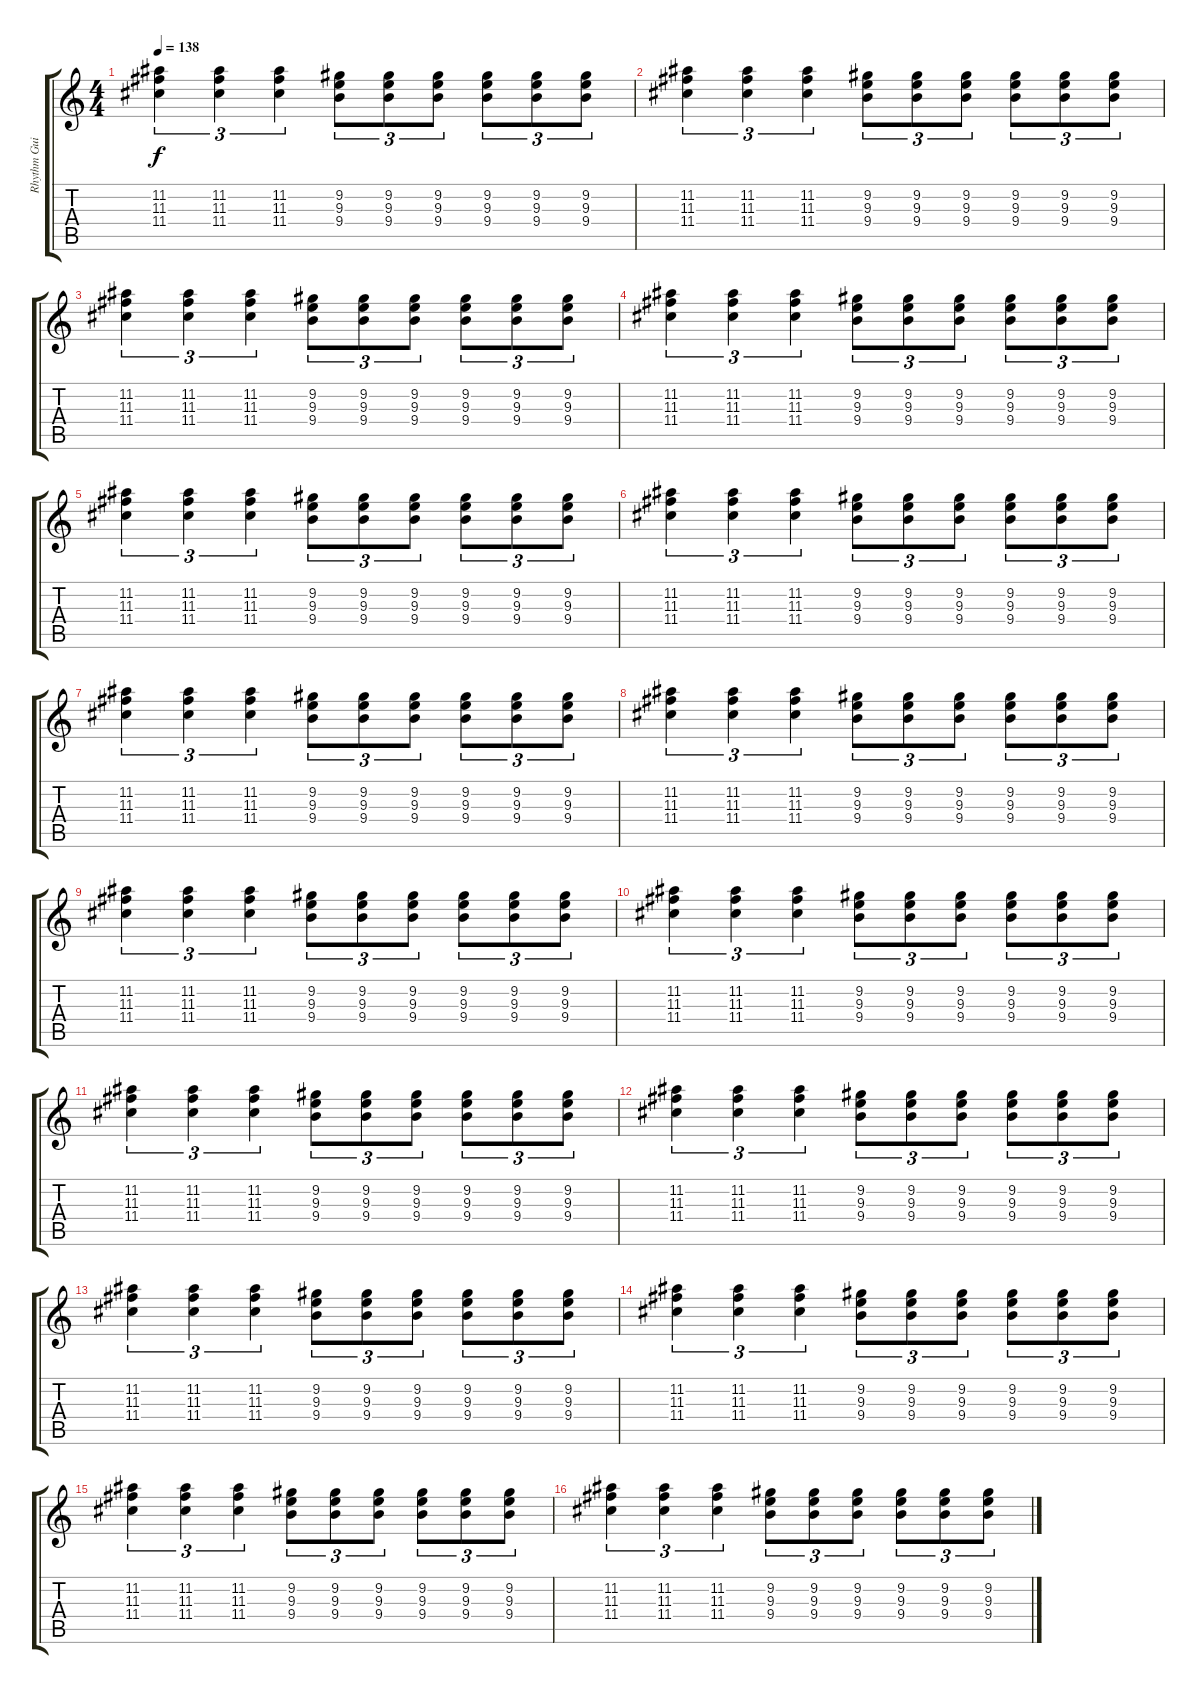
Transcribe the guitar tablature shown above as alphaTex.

\track ("Rhythm Guitar 1" "Rhythm Gui") {instrument overdrivenguitar}
\staff {score tabs}
\tuning (E4 B3 G3 D3 A2 E2) {hide}
\ts (4 4)
\tempo 138
\clef g2
\ks c
(11.2 11.3 11.4).4{tu (3 2) dy f} (11.2 11.3 11.4).4{tu (3 2)} (11.2 11.3 11.4).4{tu (3 2)} (9.2 9.3 9.4).8{tu (3 2)} (9.2 9.3 9.4).8{tu (3 2)} (9.2 9.3 9.4).8{tu (3 2)} (9.2 9.3 9.4).8{tu (3 2)} (9.2 9.3 9.4).8{tu (3 2)} (9.2 9.3 9.4).8{tu (3 2)} |
(11.2 11.3 11.4).4{tu (3 2)} (11.2 11.3 11.4).4{tu (3 2)} (11.2 11.3 11.4).4{tu (3 2)} (9.2 9.3 9.4).8{tu (3 2)} (9.2 9.3 9.4).8{tu (3 2)} (9.2 9.3 9.4).8{tu (3 2)} (9.2 9.3 9.4).8{tu (3 2)} (9.2 9.3 9.4).8{tu (3 2)} (9.2 9.3 9.4).8{tu (3 2)} |
(11.2 11.3 11.4).4{tu (3 2)} (11.2 11.3 11.4).4{tu (3 2)} (11.2 11.3 11.4).4{tu (3 2)} (9.2 9.3 9.4).8{tu (3 2)} (9.2 9.3 9.4).8{tu (3 2)} (9.2 9.3 9.4).8{tu (3 2)} (9.2 9.3 9.4).8{tu (3 2)} (9.2 9.3 9.4).8{tu (3 2)} (9.2 9.3 9.4).8{tu (3 2)} |
(11.2 11.3 11.4).4{tu (3 2)} (11.2 11.3 11.4).4{tu (3 2)} (11.2 11.3 11.4).4{tu (3 2)} (9.2 9.3 9.4).8{tu (3 2)} (9.2 9.3 9.4).8{tu (3 2)} (9.2 9.3 9.4).8{tu (3 2)} (9.2 9.3 9.4).8{tu (3 2)} (9.2 9.3 9.4).8{tu (3 2)} (9.2 9.3 9.4).8{tu (3 2)} |
(11.2 11.3 11.4).4{tu (3 2)} (11.2 11.3 11.4).4{tu (3 2)} (11.2 11.3 11.4).4{tu (3 2)} (9.2 9.3 9.4).8{tu (3 2)} (9.2 9.3 9.4).8{tu (3 2)} (9.2 9.3 9.4).8{tu (3 2)} (9.2 9.3 9.4).8{tu (3 2)} (9.2 9.3 9.4).8{tu (3 2)} (9.2 9.3 9.4).8{tu (3 2)} |
(11.2 11.3 11.4).4{tu (3 2)} (11.2 11.3 11.4).4{tu (3 2)} (11.2 11.3 11.4).4{tu (3 2)} (9.2 9.3 9.4).8{tu (3 2)} (9.2 9.3 9.4).8{tu (3 2)} (9.2 9.3 9.4).8{tu (3 2)} (9.2 9.3 9.4).8{tu (3 2)} (9.2 9.3 9.4).8{tu (3 2)} (9.2 9.3 9.4).8{tu (3 2)} |
(11.2 11.3 11.4).4{tu (3 2)} (11.2 11.3 11.4).4{tu (3 2)} (11.2 11.3 11.4).4{tu (3 2)} (9.2 9.3 9.4).8{tu (3 2)} (9.2 9.3 9.4).8{tu (3 2)} (9.2 9.3 9.4).8{tu (3 2)} (9.2 9.3 9.4).8{tu (3 2)} (9.2 9.3 9.4).8{tu (3 2)} (9.2 9.3 9.4).8{tu (3 2)} |
(11.2 11.3 11.4).4{tu (3 2)} (11.2 11.3 11.4).4{tu (3 2)} (11.2 11.3 11.4).4{tu (3 2)} (9.2 9.3 9.4).8{tu (3 2)} (9.2 9.3 9.4).8{tu (3 2)} (9.2 9.3 9.4).8{tu (3 2)} (9.2 9.3 9.4).8{tu (3 2)} (9.2 9.3 9.4).8{tu (3 2)} (9.2 9.3 9.4).8{tu (3 2)} |
(11.2 11.3 11.4).4{tu (3 2)} (11.2 11.3 11.4).4{tu (3 2)} (11.2 11.3 11.4).4{tu (3 2)} (9.2 9.3 9.4).8{tu (3 2)} (9.2 9.3 9.4).8{tu (3 2)} (9.2 9.3 9.4).8{tu (3 2)} (9.2 9.3 9.4).8{tu (3 2)} (9.2 9.3 9.4).8{tu (3 2)} (9.2 9.3 9.4).8{tu (3 2)} |
(11.2 11.3 11.4).4{tu (3 2)} (11.2 11.3 11.4).4{tu (3 2)} (11.2 11.3 11.4).4{tu (3 2)} (9.2 9.3 9.4).8{tu (3 2)} (9.2 9.3 9.4).8{tu (3 2)} (9.2 9.3 9.4).8{tu (3 2)} (9.2 9.3 9.4).8{tu (3 2)} (9.2 9.3 9.4).8{tu (3 2)} (9.2 9.3 9.4).8{tu (3 2)} |
(11.2 11.3 11.4).4{tu (3 2)} (11.2 11.3 11.4).4{tu (3 2)} (11.2 11.3 11.4).4{tu (3 2)} (9.2 9.3 9.4).8{tu (3 2)} (9.2 9.3 9.4).8{tu (3 2)} (9.2 9.3 9.4).8{tu (3 2)} (9.2 9.3 9.4).8{tu (3 2)} (9.2 9.3 9.4).8{tu (3 2)} (9.2 9.3 9.4).8{tu (3 2)} |
(11.2 11.3 11.4).4{tu (3 2)} (11.2 11.3 11.4).4{tu (3 2)} (11.2 11.3 11.4).4{tu (3 2)} (9.2 9.3 9.4).8{tu (3 2)} (9.2 9.3 9.4).8{tu (3 2)} (9.2 9.3 9.4).8{tu (3 2)} (9.2 9.3 9.4).8{tu (3 2)} (9.2 9.3 9.4).8{tu (3 2)} (9.2 9.3 9.4).8{tu (3 2)} |
(11.2 11.3 11.4).4{tu (3 2) volume 0} (11.2 11.3 11.4).4{tu (3 2)} (11.2 11.3 11.4).4{tu (3 2)} (9.2 9.3 9.4).8{tu (3 2)} (9.2 9.3 9.4).8{tu (3 2)} (9.2 9.3 9.4).8{tu (3 2)} (9.2 9.3 9.4).8{tu (3 2)} (9.2 9.3 9.4).8{tu (3 2)} (9.2 9.3 9.4).8{tu (3 2)} |
(11.2 11.3 11.4).4{tu (3 2)} (11.2 11.3 11.4).4{tu (3 2)} (11.2 11.3 11.4).4{tu (3 2)} (9.2 9.3 9.4).8{tu (3 2)} (9.2 9.3 9.4).8{tu (3 2)} (9.2 9.3 9.4).8{tu (3 2)} (9.2 9.3 9.4).8{tu (3 2)} (9.2 9.3 9.4).8{tu (3 2)} (9.2 9.3 9.4).8{tu (3 2)} |
(11.2 11.3 11.4).4{tu (3 2)} (11.2 11.3 11.4).4{tu (3 2)} (11.2 11.3 11.4).4{tu (3 2)} (9.2 9.3 9.4).8{tu (3 2)} (9.2 9.3 9.4).8{tu (3 2)} (9.2 9.3 9.4).8{tu (3 2)} (9.2 9.3 9.4).8{tu (3 2)} (9.2 9.3 9.4).8{tu (3 2)} (9.2 9.3 9.4).8{tu (3 2)} |
(11.2 11.3 11.4).4{tu (3 2)} (11.2 11.3 11.4).4{tu (3 2)} (11.2 11.3 11.4).4{tu (3 2)} (9.2 9.3 9.4).8{tu (3 2)} (9.2 9.3 9.4).8{tu (3 2)} (9.2 9.3 9.4).8{tu (3 2)} (9.2 9.3 9.4).8{tu (3 2)} (9.2 9.3 9.4).8{tu (3 2)} (9.2 9.3 9.4).8{tu (3 2)}
